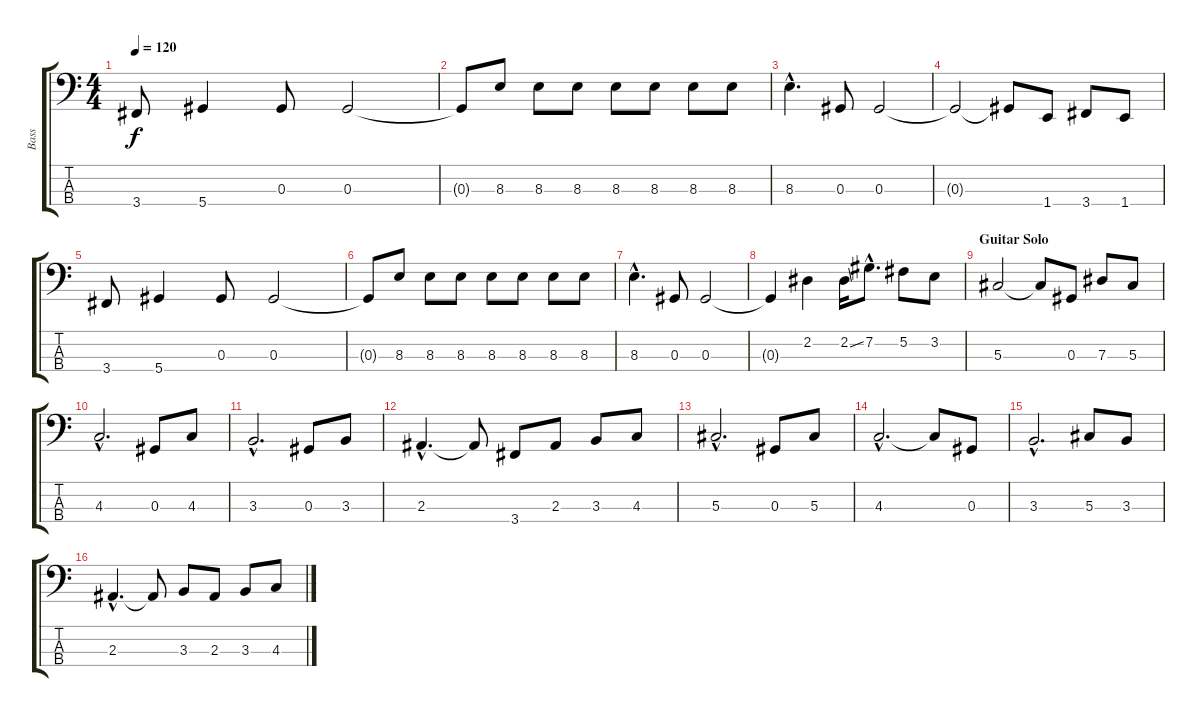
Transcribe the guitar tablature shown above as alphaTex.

\track ("Bass" "Bass") {instrument electricbassfinger}
\staff {score tabs}
\tuning (Gb2 Db2 Ab1 Eb1) {hide}
\ts (4 4)
\tempo 120
\clef f4
\ks c
3.4.8{dy f} 5.4.4 0.3.8 0.3.2 |
0.3{t}.8 8.3.8 8.3.8 8.3.8 8.3.8 8.3.8 8.3.8 8.3.8 |
8.3{hac}.4{d} 0.3.8 0.3.2 |
0.3{t}.2 0.3{t}.8 1.4.8 3.4.8 1.4.8 |
3.4.8 5.4.4 0.3.8 0.3.2 |
0.3{t}.8 8.3.8 8.3.8 8.3.8 8.3.8 8.3.8 8.3.8 8.3.8 |
8.3{hac}.4{d} 0.3.8 0.3.2 |
0.3{t}.4 2.2.4 2.2{ss}.16 7.2{hac}.8{d} 5.2.8 3.2.8 |
\section ("" "Guitar Solo")
5.3.2 5.3{t}.8 0.3.8 7.3.8 5.3.8 |
4.3{hac}.2{d} 0.3.8 4.3.8 |
3.3{hac}.2{d} 0.3.8 3.3.8 |
2.3{hac}.4{d} 2.3{t}.8 3.4.8 2.3.8 3.3.8 4.3.8 |
5.3{hac}.2{d} 0.3.8 5.3.8 |
4.3{hac}.2{d} 4.3{t}.8 0.3.8 |
3.3{hac}.2{d} 5.3.8 3.3.8 |
2.3{hac}.4{d} 2.3{t}.8 3.3.8 2.3.8 3.3.8 4.3.8
